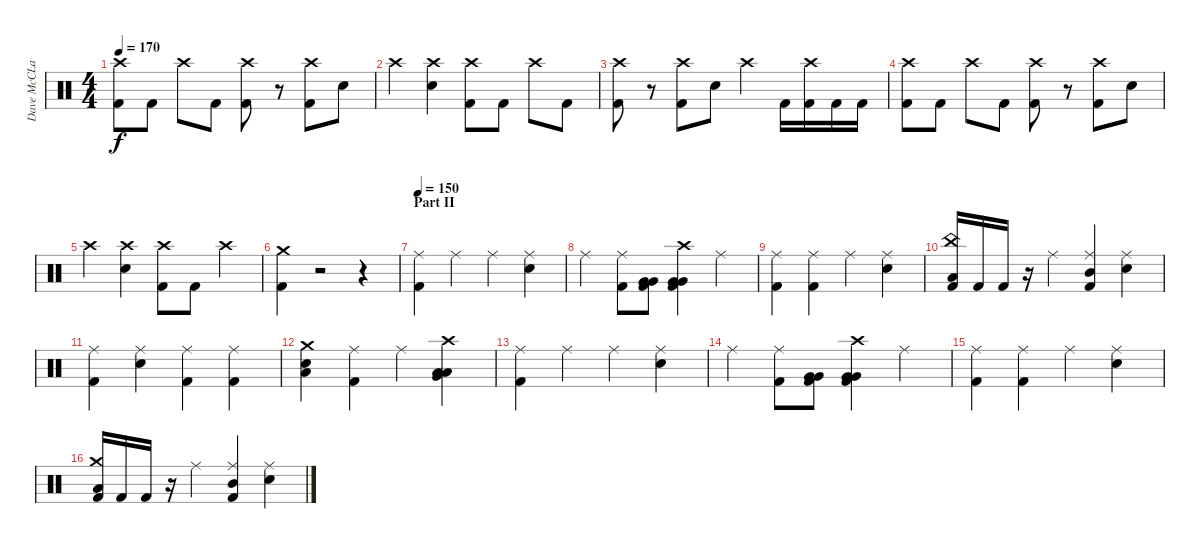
\track ("Dave McCLain" "Dave McCLa") {instrument percussion}
\staff {score}
\articulation defaults
\ts (4 4)
\tempo 170
\clef neutral
\ks c
("Crash high (hit)" "Kick (hit) 2").8{dy f volume 14} "Kick (hit) 2".8 "Crash high (hit)".8 "Kick (hit) 2".8 ("Crash high (hit)" "Kick (hit) 2").8 r.8 ("Crash high (hit)" "Kick (hit) 2").8 "Electric Snare (hit)".8 |
"Crash high (hit)".4 ("Crash high (hit)" "Electric Snare (hit)").4 ("Crash high (hit)" "Kick (hit) 2").8 "Kick (hit) 2".8 "Crash high (hit)".8 "Kick (hit) 2".8 |
("Crash high (hit)" "Kick (hit) 2").8 r.8 ("Crash high (hit)" "Kick (hit) 2").8 "Electric Snare (hit)".8 "Crash high (hit)".4 "Kick (hit) 2".16 ("Crash high (hit)" "Kick (hit) 2").16 "Kick (hit) 2".16 "Kick (hit) 2".16 |
("Crash high (hit)" "Kick (hit) 2").8 "Kick (hit) 2".8 "Crash high (hit)".8 "Kick (hit) 2".8 ("Crash high (hit)" "Kick (hit) 2").8 r.8 ("Crash high (hit)" "Kick (hit) 2").8 "Electric Snare (hit)".8 |
"Crash high (hit)".4 ("Crash high (hit)" "Electric Snare (hit)").4 ("Crash high (hit)" "Kick (hit) 2").8 "Kick (hit) 2".8 "Crash high (hit)".4 |
("Crash medium (hit)" "Kick (hit) 2").4 r.2 r.4 |
\section ("" "Part II")
\tempo 150
("Ride (middle)" "Kick (hit) 2").4 "Ride (middle)".4 "Ride (middle)".4 ("Ride (middle)" "Electric Snare (hit)").4 |
"Ride (middle)".4 ("Ride (middle)" "Kick (hit) 2").8 ("Very Low Tom (hit)" "Very Low Tom (hit)" "Kick (hit) 2").8 ("Crash high (hit)" "Very Low Tom (hit)" "Very Low Tom (hit)" "Kick (hit) 2").4 "Ride (middle)".4 |
("Ride (middle)" "Kick (hit) 2").4 ("Ride (middle)" "Kick (hit) 2").4 "Ride (middle)".4 ("Ride (middle)" "Electric Snare (hit)").4 |
("China (hit)" "Low Tom (hit)" "Kick (hit) 2").16 "Kick (hit) 2".16 "Kick (hit) 2".16 r.16 "Ride (middle)".4 ("Ride (middle)" "Mid Tom (hit)" "Kick (hit) 2").4 ("Ride (middle)" "Electric Snare (hit)").4 |
("Ride (middle)" "Kick (hit) 2").4 ("Ride (middle)" "Electric Snare (hit)").4 ("Ride (middle)" "Kick (hit) 2").4 ("Ride (middle)" "Kick (hit) 2").4 |
("Crash medium (hit)" "Electric Snare (hit)" "Low Tom (hit)").4 ("Ride (middle)" "Kick (hit) 2").4 "Ride (middle)".4 ("Crash high (hit)" "Very Low Tom (hit)" "Low Tom (hit)" "Low Tom (hit)").4 |
("Ride (middle)" "Kick (hit) 2").4 "Ride (middle)".4 "Ride (middle)".4 ("Ride (middle)" "Electric Snare (hit)").4 |
"Ride (middle)".4 ("Ride (middle)" "Kick (hit) 2").8 ("Very Low Tom (hit)" "Very Low Tom (hit)" "Kick (hit) 2").8 ("Crash high (hit)" "Very Low Tom (hit)" "Very Low Tom (hit)" "Kick (hit) 2").4 "Ride (middle)".4 |
("Ride (middle)" "Kick (hit) 2").4 ("Ride (middle)" "Kick (hit) 2").4 "Ride (middle)".4 ("Ride (middle)" "Electric Snare (hit)").4 |
("Crash medium (hit)" "Low Tom (hit)" "Kick (hit) 2").16 "Kick (hit) 2".16 "Kick (hit) 2".16 r.16 "Ride (middle)".4 ("Ride (middle)" "Mid Tom (hit)" "Kick (hit) 2").4 ("Ride (middle)" "Electric Snare (hit)").4
